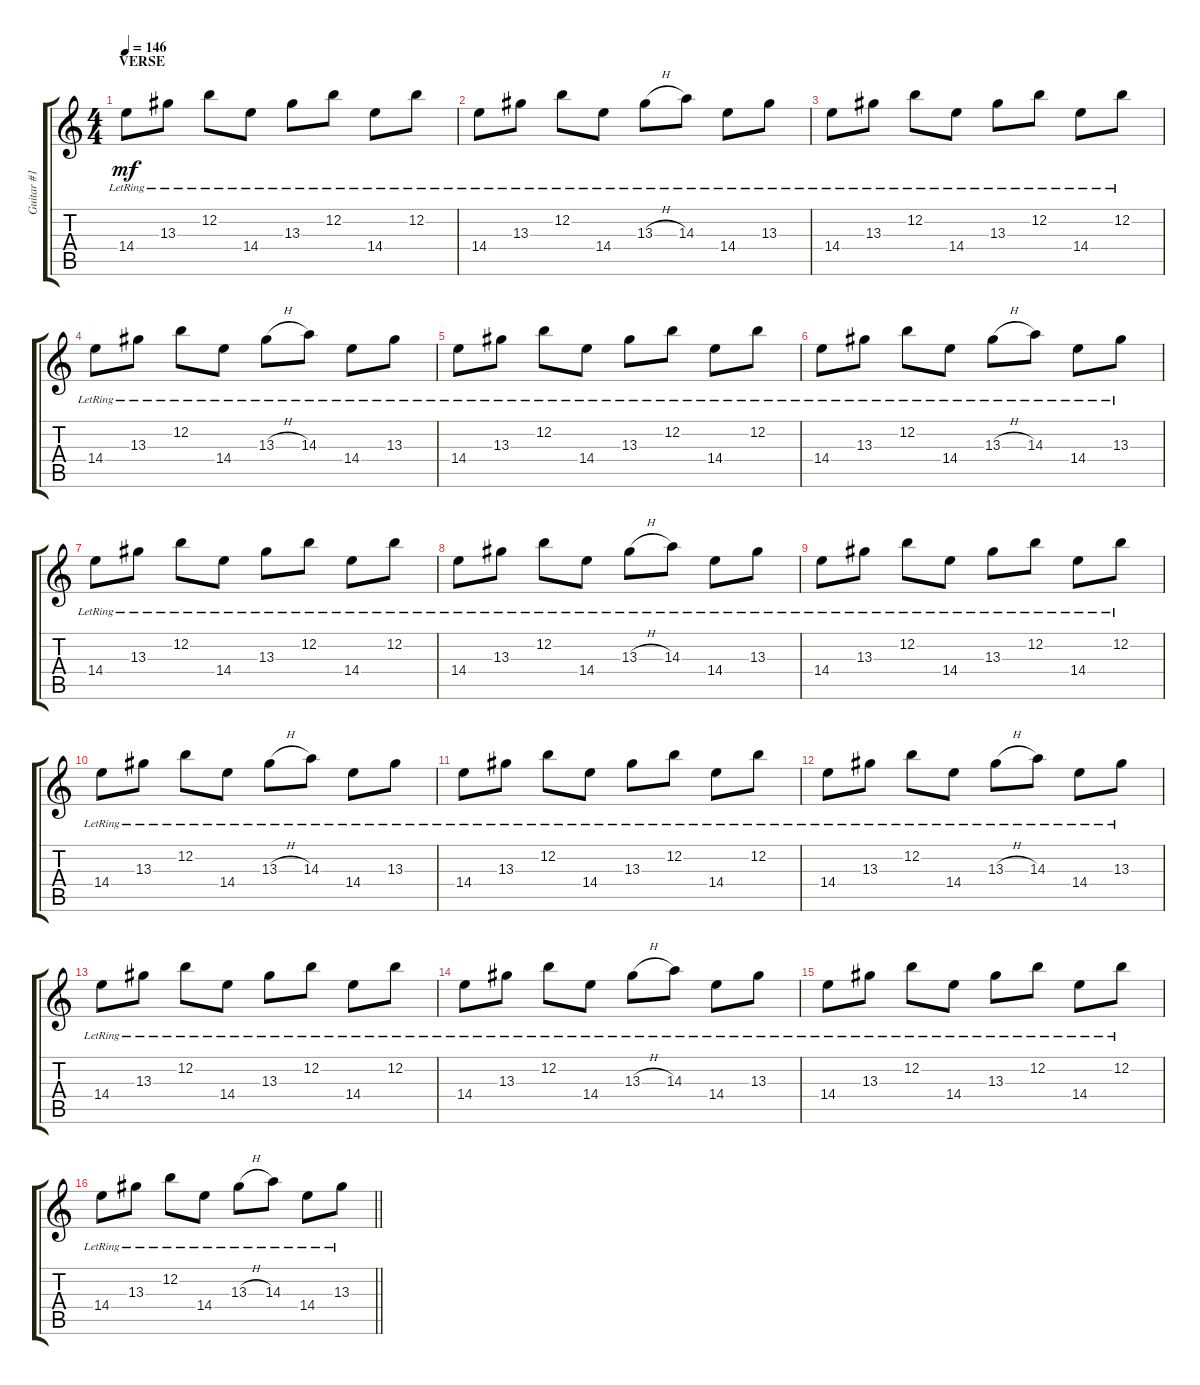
\track ("Guitar #1" "Guitar #1") {instrument distortionguitar}
\staff {score tabs}
\tuning (E4 B3 G3 D3 A2 E2) {hide}
\ts (4 4)
\section ("" "VERSE")
\tempo 146
\clef g2
\ks c
14.4{lr}.8{dy mf} 13.3{lr}.8 12.2{lr}.8 14.4{lr}.8 13.3{lr}.8 12.2{lr}.8 14.4{lr}.8 12.2{lr}.8 |
14.4{lr}.8 13.3{lr}.8 12.2{lr}.8 14.4{lr}.8 13.3{h lr}.8 14.3{lr}.8 14.4{lr}.8 13.3{lr}.8 |
14.4{lr}.8 13.3{lr}.8 12.2{lr}.8 14.4{lr}.8 13.3{lr}.8 12.2{lr}.8 14.4{lr}.8 12.2{lr}.8 |
14.4{lr}.8 13.3{lr}.8 12.2{lr}.8 14.4{lr}.8 13.3{h lr}.8 14.3{lr}.8 14.4{lr}.8 13.3{lr}.8 |
14.4{lr}.8 13.3{lr}.8 12.2{lr}.8 14.4{lr}.8 13.3{lr}.8 12.2{lr}.8 14.4{lr}.8 12.2{lr}.8 |
14.4{lr}.8 13.3{lr}.8 12.2{lr}.8 14.4{lr}.8 13.3{h lr}.8 14.3{lr}.8 14.4{lr}.8 13.3{lr}.8 |
14.4{lr}.8 13.3{lr}.8 12.2{lr}.8 14.4{lr}.8 13.3{lr}.8 12.2{lr}.8 14.4{lr}.8 12.2{lr}.8 |
14.4{lr}.8 13.3{lr}.8 12.2{lr}.8 14.4{lr}.8 13.3{h lr}.8 14.3{lr}.8 14.4{lr}.8 13.3{lr}.8 |
14.4{lr}.8 13.3{lr}.8 12.2{lr}.8 14.4{lr}.8 13.3{lr}.8 12.2{lr}.8 14.4{lr}.8 12.2{lr}.8 |
14.4{lr}.8 13.3{lr}.8 12.2{lr}.8 14.4{lr}.8 13.3{h lr}.8 14.3{lr}.8 14.4{lr}.8 13.3{lr}.8 |
14.4{lr}.8 13.3{lr}.8 12.2{lr}.8 14.4{lr}.8 13.3{lr}.8 12.2{lr}.8 14.4{lr}.8 12.2{lr}.8 |
14.4{lr}.8 13.3{lr}.8 12.2{lr}.8 14.4{lr}.8 13.3{h lr}.8 14.3{lr}.8 14.4{lr}.8 13.3{lr}.8 |
14.4{lr}.8 13.3{lr}.8 12.2{lr}.8 14.4{lr}.8 13.3{lr}.8 12.2{lr}.8 14.4{lr}.8 12.2{lr}.8 |
14.4{lr}.8 13.3{lr}.8 12.2{lr}.8 14.4{lr}.8 13.3{h lr}.8 14.3{lr}.8 14.4{lr}.8 13.3{lr}.8 |
14.4{lr}.8 13.3{lr}.8 12.2{lr}.8 14.4{lr}.8 13.3{lr}.8 12.2{lr}.8 14.4{lr}.8 12.2{lr}.8 |
\barLineRight lightlight
14.4{lr}.8 13.3{lr}.8 12.2{lr}.8 14.4{lr}.8 13.3{h lr}.8 14.3{lr}.8 14.4{lr}.8 13.3{lr}.8
